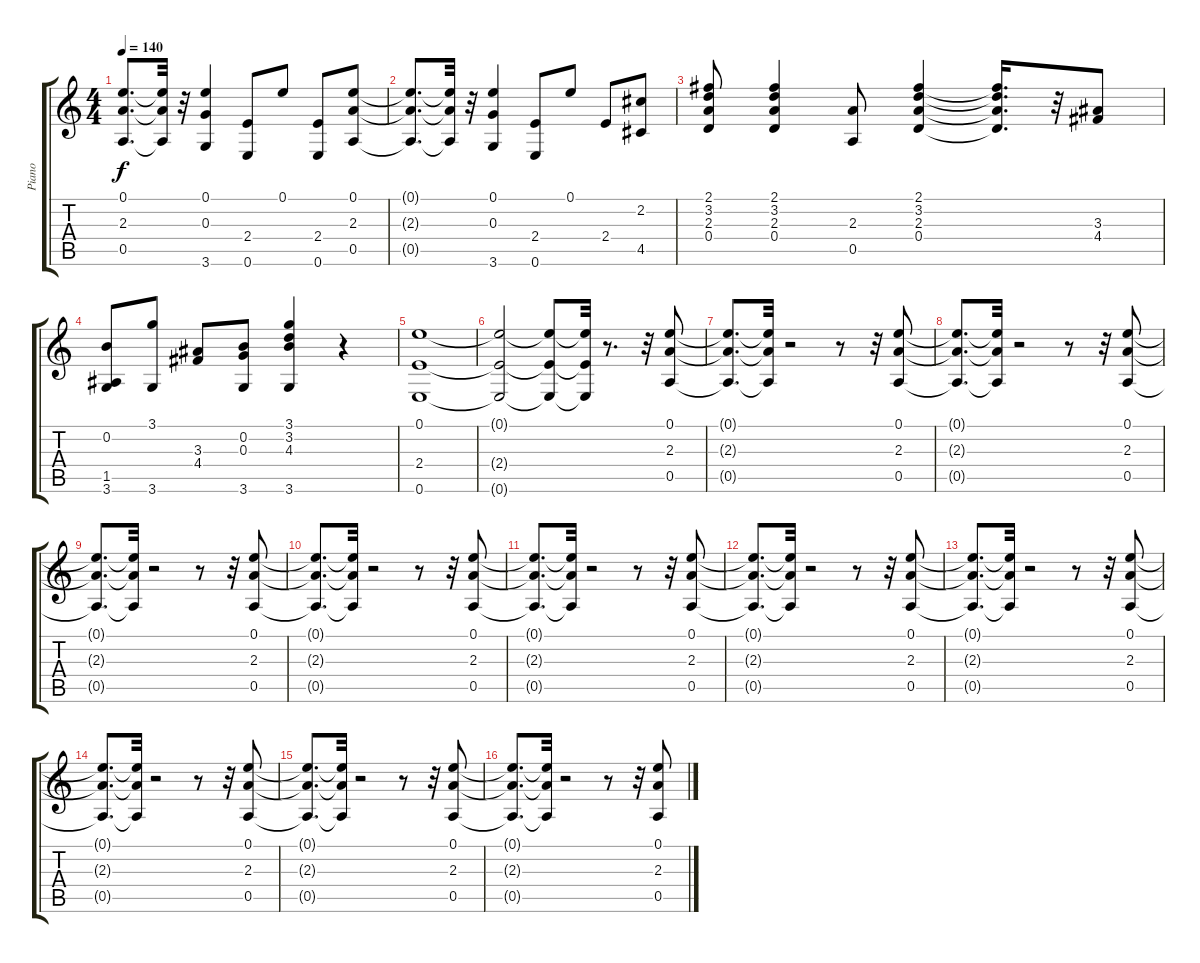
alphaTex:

\track ("Piano" "Piano") {instrument acousticguitarnylon}
\staff {score tabs}
\tuning (E4 B3 G3 D3 A2 E2) {hide}
\ts (4 4)
\tempo 140
\clef g2
\ks c
(0.1{t} 2.3{t} 0.5{t}).8{d dy f} (0.1{t} 2.3{t} 0.5{t}).32 r.32 (0.1 0.3 3.6).4 (2.4 0.6).8 0.1.8 (2.4 0.6).8 (0.1 2.3 0.5).8 |
(0.1{t} 2.3{t} 0.5{t}).8{d} (0.1{t} 2.3{t} 0.5{t}).32 r.32 (0.1 0.3 3.6).4 (2.4 0.6).8 0.1.8 2.4.8 (2.2 4.5).8 |
(2.1 3.2 2.3 0.4).8 (2.1 3.2 2.3 0.4).4 (2.3 0.5).8 (2.1 3.2 2.3 0.4).4 (2.1{t} 3.2{t} 2.3{t} 0.4{t}).16{d} r.32 (3.3 4.4).8 |
(0.2 1.5 3.6).8 (3.1 3.6).8 (3.3 4.4).8 (0.2 0.3 3.6).8 (3.1 3.2 4.3 3.6).4 r.4 |
(0.1 2.4 0.6).1 |
(0.1{t} 2.4{t} 0.6{t}).2 (0.1{t} 2.4{t} 0.6{t}).8 (0.1{t} 2.4{t} 0.6{t}).32 r.8{d} r.32 (0.1 2.3 0.5).8 |
(0.1{t} 2.3{t} 0.5{t}).8{d} (0.1{t} 2.3{t} 0.5{t}).32 r.2 r.8 r.32 (0.1 2.3 0.5).8 |
(0.1{t} 2.3{t} 0.5{t}).8{d} (0.1{t} 2.3{t} 0.5{t}).32 r.2 r.8 r.32 (0.1 2.3 0.5).8 |
(0.1{t} 2.3{t} 0.5{t}).8{d} (0.1{t} 2.3{t} 0.5{t}).32 r.2 r.8 r.32 (0.1 2.3 0.5).8 |
(0.1{t} 2.3{t} 0.5{t}).8{d} (0.1{t} 2.3{t} 0.5{t}).32 r.2 r.8 r.32 (0.1 2.3 0.5).8 |
(0.1{t} 2.3{t} 0.5{t}).8{d} (0.1{t} 2.3{t} 0.5{t}).32 r.2 r.8 r.32 (0.1 2.3 0.5).8 |
(0.1{t} 2.3{t} 0.5{t}).8{d} (0.1{t} 2.3{t} 0.5{t}).32 r.2 r.8 r.32 (0.1 2.3 0.5).8 |
(0.1{t} 2.3{t} 0.5{t}).8{d} (0.1{t} 2.3{t} 0.5{t}).32 r.2 r.8 r.32 (0.1 2.3 0.5).8 |
(0.1{t} 2.3{t} 0.5{t}).8{d} (0.1{t} 2.3{t} 0.5{t}).32 r.2 r.8 r.32 (0.1 2.3 0.5).8 |
(0.1{t} 2.3{t} 0.5{t}).8{d} (0.1{t} 2.3{t} 0.5{t}).32 r.2 r.8 r.32 (0.1 2.3 0.5).8{volume 9} |
(0.1{t} 2.3{t} 0.5{t}).8{d} (0.1{t} 2.3{t} 0.5{t}).32 r.2 r.8 r.32 (0.1 2.3 0.5).8{volume 7}
